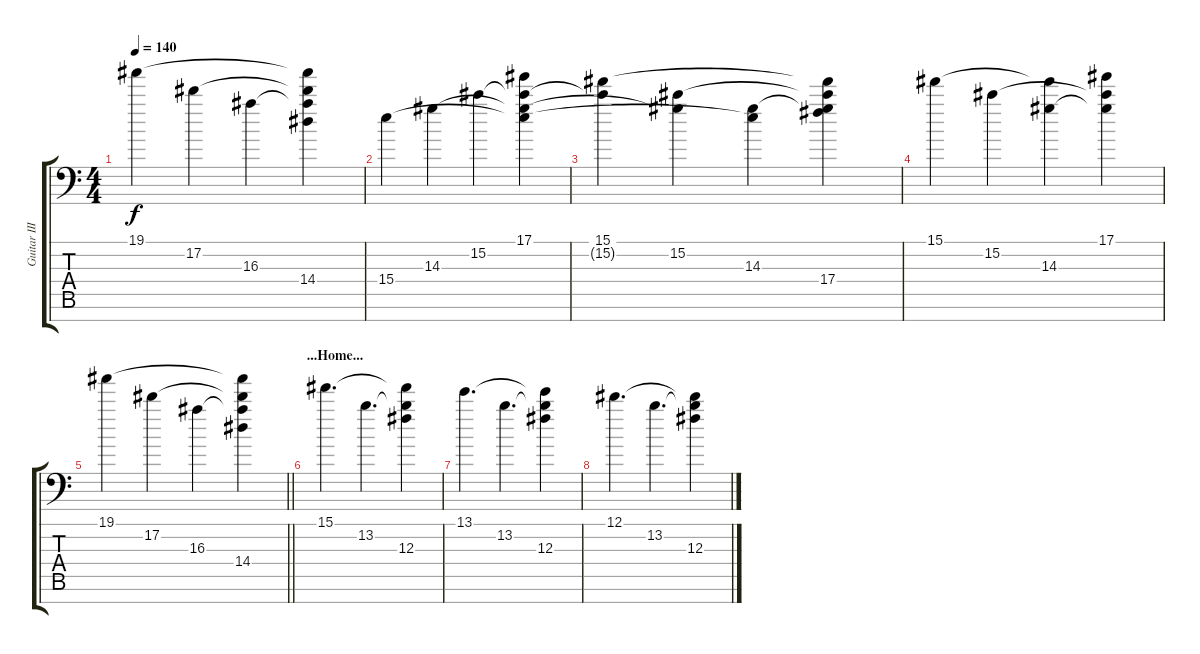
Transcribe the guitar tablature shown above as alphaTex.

\track ("Guitar III" "Guitar III") {instrument distortionguitar}
\staff {score tabs}
\tuning (Eb4 Bb3 Gb3 Db3 Ab2 Eb2 Ab1) {hide}
\ts (4 4)
\tempo 140
\clef f4
\ks c
19.1.4{dy f} 17.2.4 16.3.4 (19.1{t} 17.2{t} 16.3{t} 14.4).4 |
15.4.4 14.3.4 15.2.4 (17.1 15.2{t} 14.3{t} 15.4{t}).4 |
(15.1 15.2{t}).4 (15.2 14.3{t}).4 (14.3 15.4{t}).4 (15.1{t} 15.2{t} 14.3{t} 17.4).4 |
15.1.4 15.2.4 (15.1{t} 14.3).4 (17.1 15.2{t} 14.3{t}).4 |
\barLineRight lightlight
19.1.4 17.2.4 16.3.4 (19.1{t} 17.2{t} 16.3{t} 14.4).4 |
\section ("" "...Home...")
15.1.4{d volume 0} 13.2.4{d} (15.1{t} 13.2{t} 12.3).4 |
13.1.4{d} 13.2.4{d} (13.1{t} 13.2{t} 12.3).4 |
12.1.4{d} 13.2.4{d} (12.1{t} 13.2{t} 12.3).4
